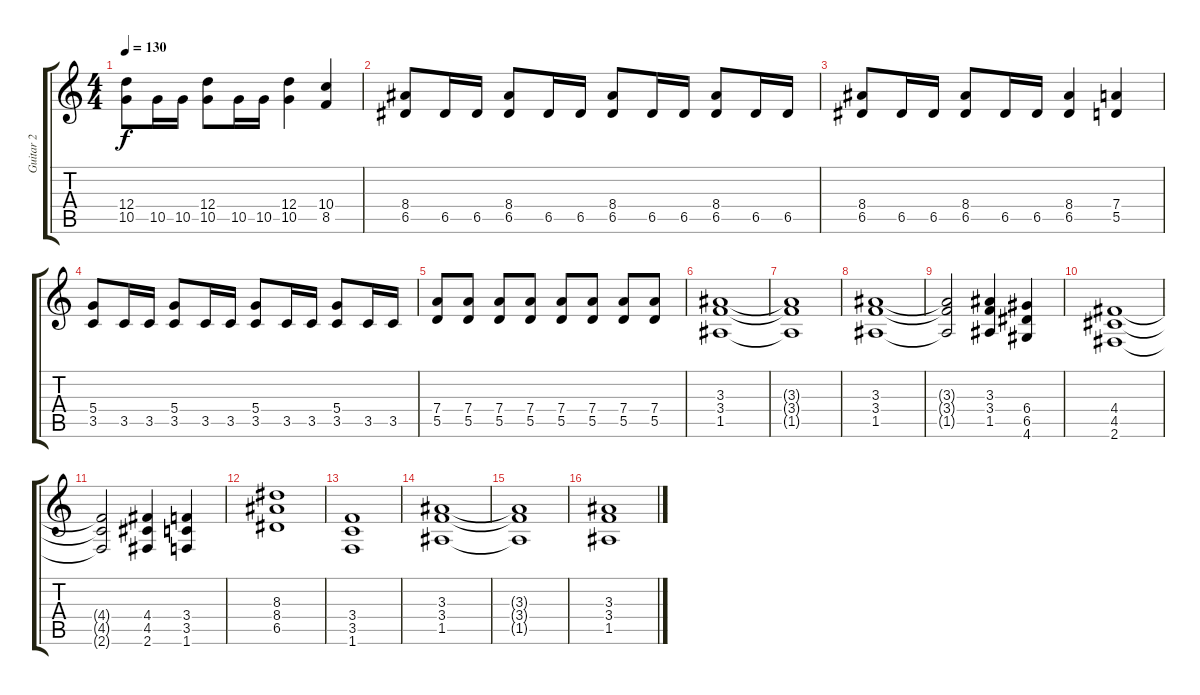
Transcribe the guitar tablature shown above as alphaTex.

\track ("Guitar 2" "Guitar 2") {instrument distortionguitar}
\staff {score tabs}
\tuning (E4 B3 G3 D3 A2 E2) {hide}
\ts (4 4)
\tempo 130
\clef g2
\ks c
(12.4 10.5).8{dy f} 10.5.16 10.5.16 (12.4 10.5).8 10.5.16 10.5.16 (12.4 10.5).4 (10.4 8.5).4 |
(8.4 6.5).8 6.5.16 6.5.16 (8.4 6.5).8 6.5.16 6.5.16 (8.4 6.5).8 6.5.16 6.5.16 (8.4 6.5).8 6.5.16 6.5.16 |
(8.4 6.5).8 6.5.16 6.5.16 (8.4 6.5).8 6.5.16 6.5.16 (8.4 6.5).4 (7.4 5.5).4 |
(5.4 3.5).8 3.5.16 3.5.16 (5.4 3.5).8 3.5.16 3.5.16 (5.4 3.5).8 3.5.16 3.5.16 (5.4 3.5).8 3.5.16 3.5.16 |
(7.4 5.5).8 (7.4 5.5).8 (7.4 5.5).8 (7.4 5.5).8 (7.4 5.5).8 (7.4 5.5).8 (7.4 5.5).8 (7.4 5.5).8 |
\section ("" "")
(3.3 3.4 1.5).1 |
(3.3{t} 3.4{t} 1.5{t}).1 |
(3.3 3.4 1.5).1 |
(3.3{t} 3.4{t} 1.5{t}).2 (3.3 3.4 1.5).4 (6.4 6.5 4.6).4 |
(4.4 4.5 2.6).1 |
(4.4{t} 4.5{t} 2.6{t}).2 (4.4 4.5 2.6).4 (3.4 3.5 1.6).4 |
(8.3 8.4 6.5).1 |
(3.4 3.5 1.6).1 |
(3.3 3.4 1.5).1 |
(3.3{t} 3.4{t} 1.5{t}).1 |
(3.3 3.4 1.5).1
